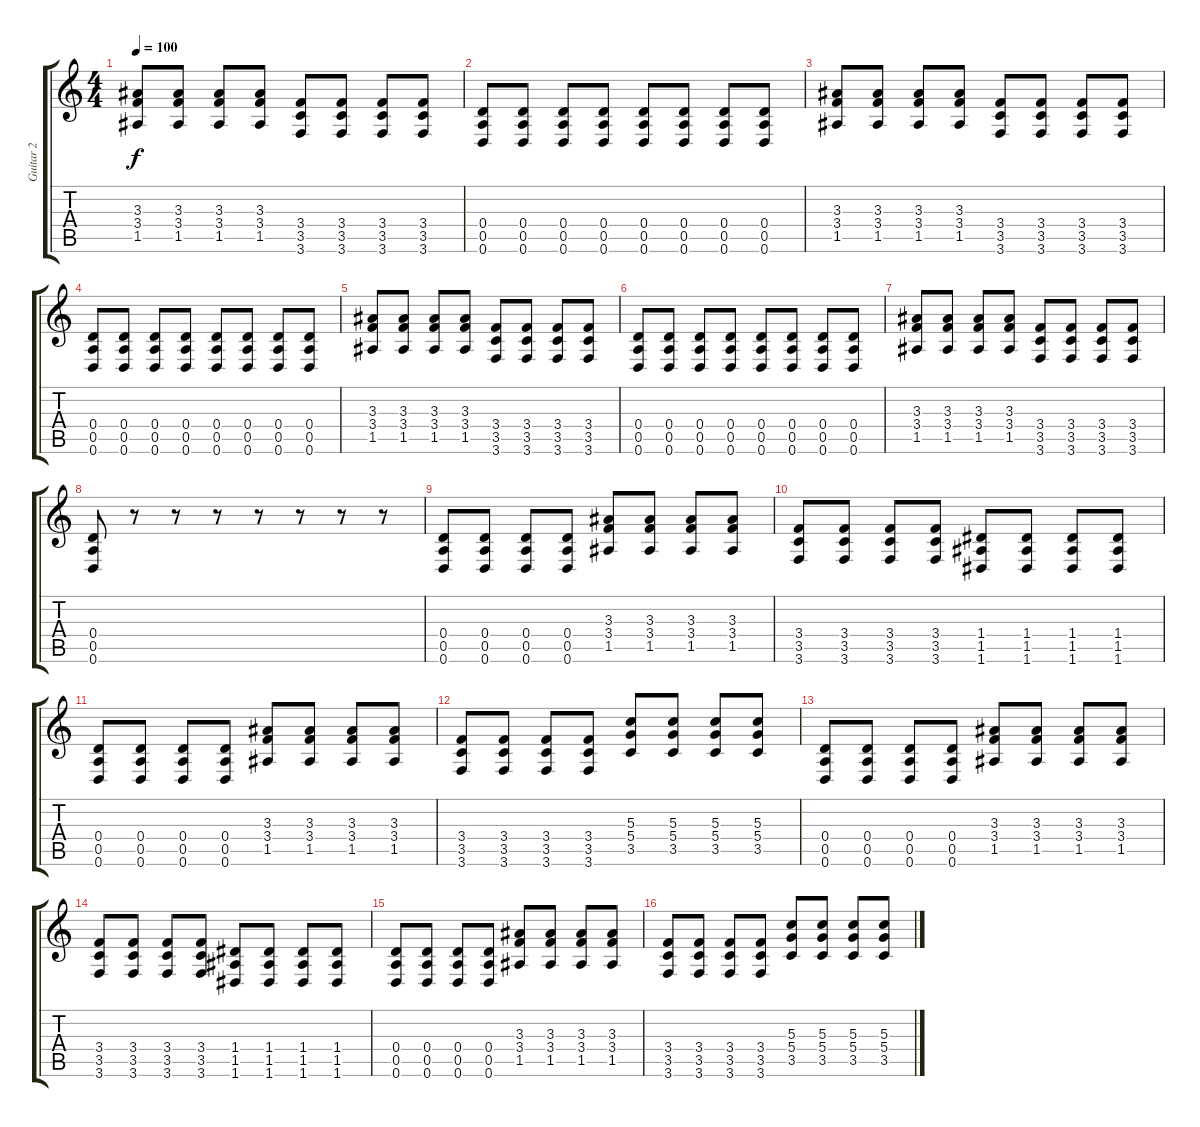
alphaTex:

\track ("Guitar 2" "Guitar 2") {instrument distortionguitar}
\staff {score tabs}
\tuning (E4 B3 G3 D3 A2 D2) {hide}
\ts (4 4)
\tempo 100
\clef g2
\ks c
(3.3 3.4 1.5).8{dy f} (3.3 3.4 1.5).8 (3.3 3.4 1.5).8 (3.3 3.4 1.5).8 (3.4 3.5 3.6).8 (3.4 3.5 3.6).8 (3.4 3.5 3.6).8 (3.4 3.5 3.6).8 |
(0.4 0.5 0.6).8 (0.4 0.5 0.6).8 (0.4 0.5 0.6).8 (0.4 0.5 0.6).8 (0.4 0.5 0.6).8 (0.4 0.5 0.6).8 (0.4 0.5 0.6).8 (0.4 0.5 0.6).8 |
(3.3 3.4 1.5).8 (3.3 3.4 1.5).8 (3.3 3.4 1.5).8 (3.3 3.4 1.5).8 (3.4 3.5 3.6).8 (3.4 3.5 3.6).8 (3.4 3.5 3.6).8 (3.4 3.5 3.6).8 |
(0.4 0.5 0.6).8 (0.4 0.5 0.6).8 (0.4 0.5 0.6).8 (0.4 0.5 0.6).8 (0.4 0.5 0.6).8 (0.4 0.5 0.6).8 (0.4 0.5 0.6).8 (0.4 0.5 0.6).8 |
(3.3 3.4 1.5).8 (3.3 3.4 1.5).8 (3.3 3.4 1.5).8 (3.3 3.4 1.5).8 (3.4 3.5 3.6).8 (3.4 3.5 3.6).8 (3.4 3.5 3.6).8 (3.4 3.5 3.6).8 |
(0.4 0.5 0.6).8 (0.4 0.5 0.6).8 (0.4 0.5 0.6).8 (0.4 0.5 0.6).8 (0.4 0.5 0.6).8 (0.4 0.5 0.6).8 (0.4 0.5 0.6).8 (0.4 0.5 0.6).8 |
(3.3 3.4 1.5).8 (3.3 3.4 1.5).8 (3.3 3.4 1.5).8 (3.3 3.4 1.5).8 (3.4 3.5 3.6).8 (3.4 3.5 3.6).8 (3.4 3.5 3.6).8 (3.4 3.5 3.6).8 |
(0.4 0.5 0.6).8 r.8 r.8 r.8 r.8 r.8 r.8 r.8 |
(0.4 0.5 0.6).8 (0.4 0.5 0.6).8 (0.4 0.5 0.6).8 (0.4 0.5 0.6).8 (3.3 3.4 1.5).8 (3.3 3.4 1.5).8 (3.3 3.4 1.5).8 (3.3 3.4 1.5).8 |
(3.4 3.5 3.6).8 (3.4 3.5 3.6).8 (3.4 3.5 3.6).8 (3.4 3.5 3.6).8 (1.4 1.5 1.6).8 (1.4 1.5 1.6).8 (1.4 1.5 1.6).8 (1.4 1.5 1.6).8 |
(0.4 0.5 0.6).8 (0.4 0.5 0.6).8 (0.4 0.5 0.6).8 (0.4 0.5 0.6).8 (3.3 3.4 1.5).8 (3.3 3.4 1.5).8 (3.3 3.4 1.5).8 (3.3 3.4 1.5).8 |
(3.4 3.5 3.6).8 (3.4 3.5 3.6).8 (3.4 3.5 3.6).8 (3.4 3.5 3.6).8 (5.3 5.4 3.5).8 (5.3 5.4 3.5).8 (5.3 5.4 3.5).8 (5.3 5.4 3.5).8 |
(0.4 0.5 0.6).8 (0.4 0.5 0.6).8 (0.4 0.5 0.6).8 (0.4 0.5 0.6).8 (3.3 3.4 1.5).8 (3.3 3.4 1.5).8 (3.3 3.4 1.5).8 (3.3 3.4 1.5).8 |
(3.4 3.5 3.6).8 (3.4 3.5 3.6).8 (3.4 3.5 3.6).8 (3.4 3.5 3.6).8 (1.4 1.5 1.6).8 (1.4 1.5 1.6).8 (1.4 1.5 1.6).8 (1.4 1.5 1.6).8 |
(0.4 0.5 0.6).8 (0.4 0.5 0.6).8 (0.4 0.5 0.6).8 (0.4 0.5 0.6).8 (3.3 3.4 1.5).8 (3.3 3.4 1.5).8 (3.3 3.4 1.5).8 (3.3 3.4 1.5).8 |
(3.4 3.5 3.6).8 (3.4 3.5 3.6).8 (3.4 3.5 3.6).8 (3.4 3.5 3.6).8 (5.3 5.4 3.5).8 (5.3 5.4 3.5).8 (5.3 5.4 3.5).8 (5.3 5.4 3.5).8
